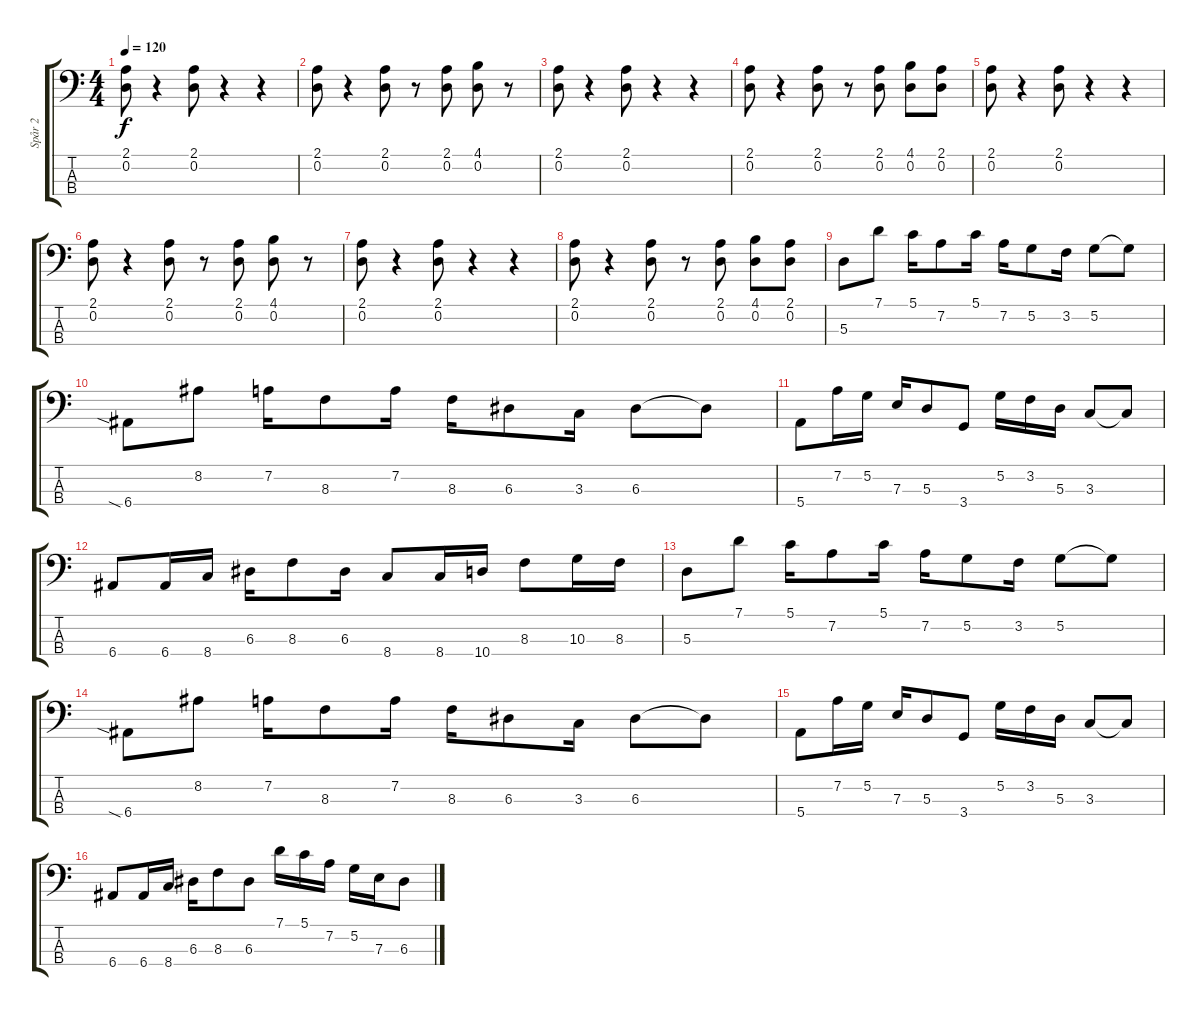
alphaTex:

\track ("Spår 2" "Spår 2") {instrument slapbass1}
\staff {score tabs}
\tuning (G2 D2 A1 E1) {hide}
\ts (4 4)
\tempo 120
\clef f4
\ks c
(2.1 0.2).8{dy f} r.4 (2.1 0.2).8 r.4 r.4 |
(2.1 0.2).8 r.4 (2.1 0.2).8 r.8 (2.1 0.2).8 (4.1 0.2).8 r.8 |
(2.1 0.2).8 r.4 (2.1 0.2).8 r.4 r.4 |
(2.1 0.2).8 r.4 (2.1 0.2).8 r.8 (2.1 0.2).8 (4.1 0.2).8 (2.1 0.2).8 |
(2.1 0.2).8 r.4 (2.1 0.2).8 r.4 r.4 |
(2.1 0.2).8 r.4 (2.1 0.2).8 r.8 (2.1 0.2).8 (4.1 0.2).8 r.8 |
(2.1 0.2).8 r.4 (2.1 0.2).8 r.4 r.4 |
(2.1 0.2).8 r.4 (2.1 0.2).8 r.8 (2.1 0.2).8 (4.1 0.2).8 (2.1 0.2).8 |
5.3.8 7.1.8 5.1.16 7.2.8 5.1.16 7.2.16 5.2.8 3.2.16 5.2.8 5.2{t}.8 |
6.4{sia}.8 8.2.8 7.2.16 8.3.8 7.2.16 8.3.16 6.3.8 3.3.16 6.3.8 6.3{t}.8 |
5.4.8 7.2.16 5.2.16 7.3.16 5.3.8 3.4.8 5.2.16 3.2.16 5.3.16 3.3.8 3.3{t}.8 |
6.4.8 6.4.16 8.4.16 6.3.16 8.3.8 6.3.16 8.4.8 8.4.16 10.4.16 8.3.8 10.3.16 8.3.16 |
5.3.8 7.1.8 5.1.16 7.2.8 5.1.16 7.2.16 5.2.8 3.2.16 5.2.8 5.2{t}.8 |
6.4{sia}.8 8.2.8 7.2.16 8.3.8 7.2.16 8.3.16 6.3.8 3.3.16 6.3.8 6.3{t}.8 |
5.4.8 7.2.16 5.2.16 7.3.16 5.3.8 3.4.8 5.2.16 3.2.16 5.3.16 3.3.8 3.3{t}.8 |
6.4.8 6.4.16 8.4.16 6.3.16 8.3.8 6.3.8 7.1.16 5.1.16 7.2.16 5.2.16 7.3.16 6.3.8
